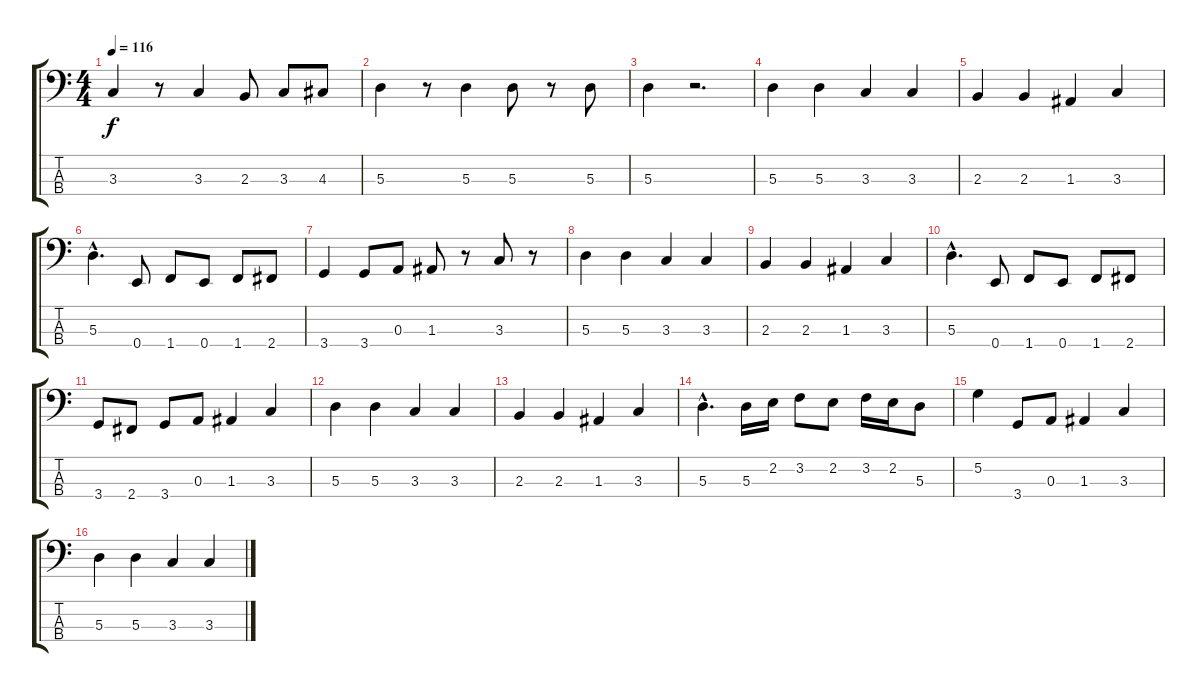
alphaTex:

\track "" {instrument electricbasspick}
\staff {score tabs}
\tuning (G2 D2 A1 E1) {hide}
\ts (4 4)
\tempo 116
\clef f4
\ks c
3.3.4{dy f} r.8 3.3.4 2.3.8 3.3.8 4.3.8 |
5.3.4 r.8 5.3.4 5.3.8 r.8 5.3.8 |
5.3.4 r.2{d} |
5.3.4 5.3.4 3.3.4 3.3.4 |
2.3.4 2.3.4 1.3.4 3.3.4 |
5.3{hac}.4{d} 0.4.8 1.4.8 0.4.8 1.4.8 2.4.8 |
3.4.4 3.4.8 0.3.8 1.3.8 r.8 3.3.8 r.8 |
5.3.4 5.3.4 3.3.4 3.3.4 |
2.3.4 2.3.4 1.3.4 3.3.4 |
5.3{hac}.4{d} 0.4.8 1.4.8 0.4.8 1.4.8 2.4.8 |
3.4.8 2.4.8 3.4.8 0.3.8 1.3.4 3.3.4 |
5.3.4 5.3.4 3.3.4 3.3.4 |
2.3.4 2.3.4 1.3.4 3.3.4 |
5.3{hac}.4{d} 5.3.16 2.2.16 3.2.8 2.2.8 3.2.16 2.2.16 5.3.8 |
5.2.4 3.4.8 0.3.8 1.3.4 3.3.4 |
5.3.4 5.3.4 3.3.4 3.3.4
